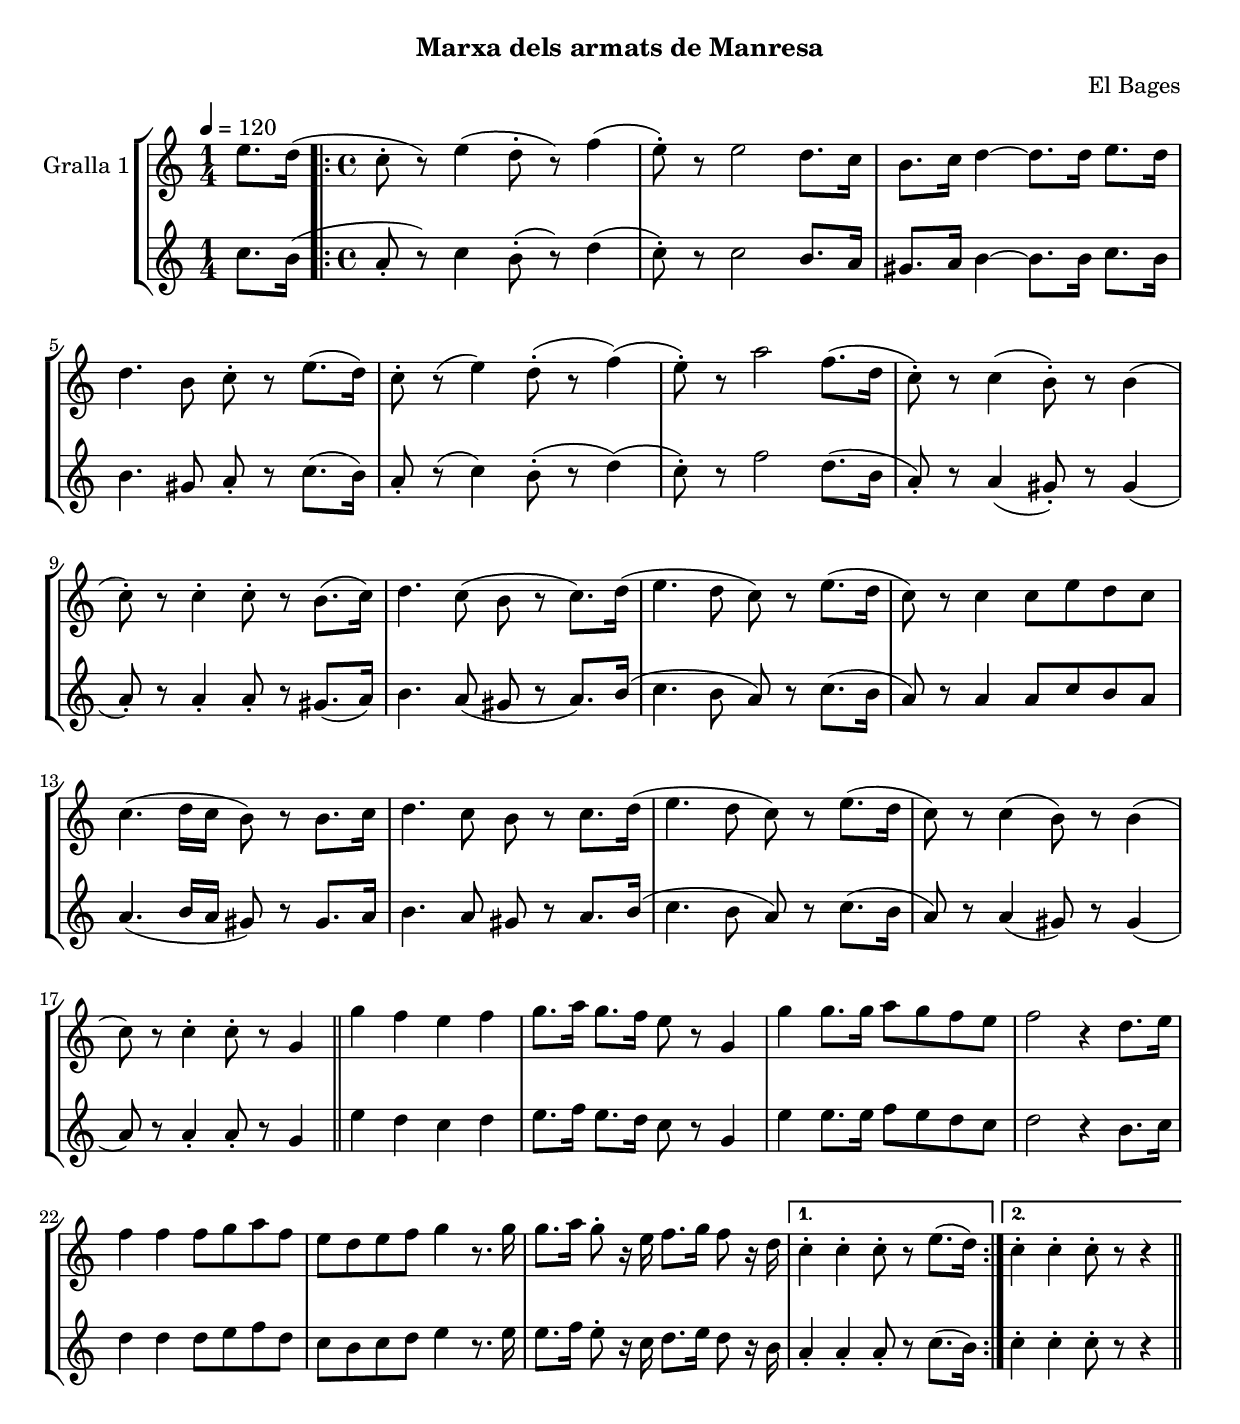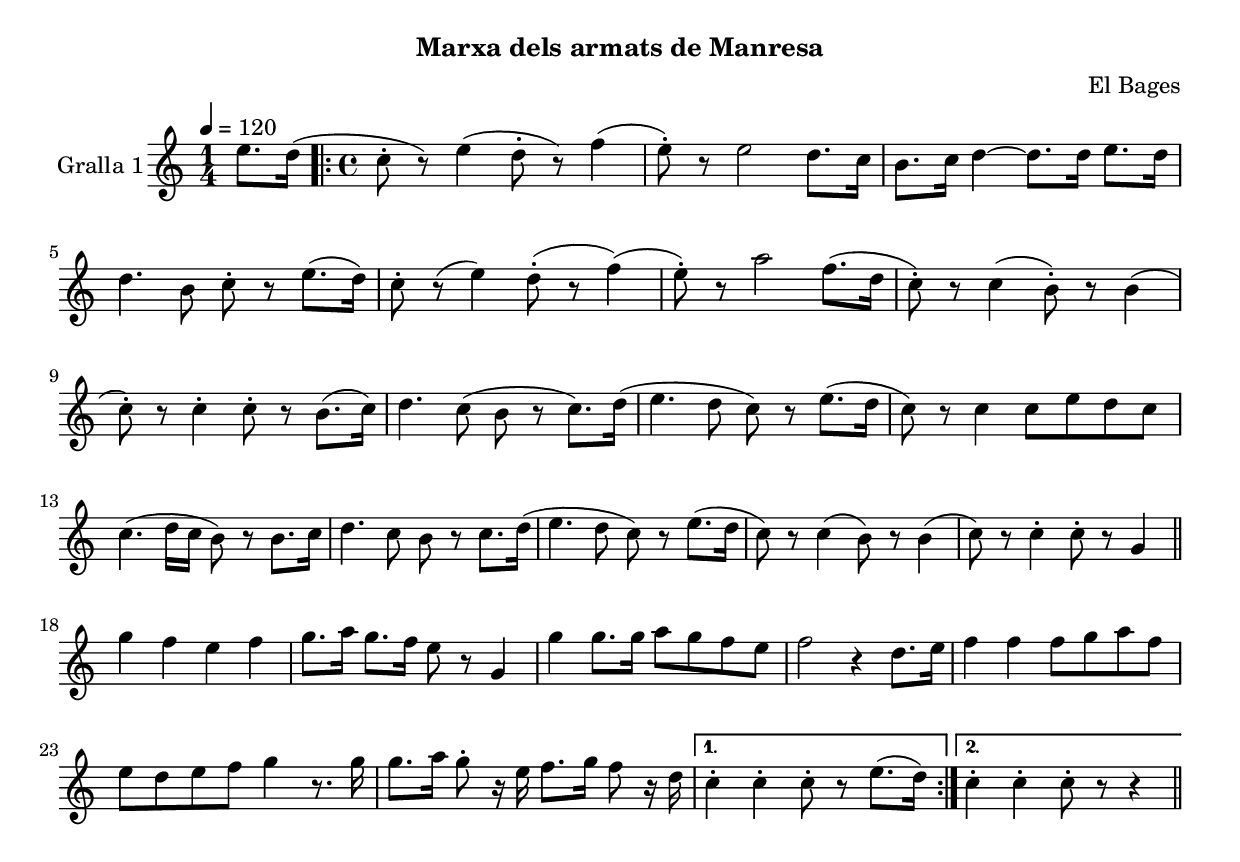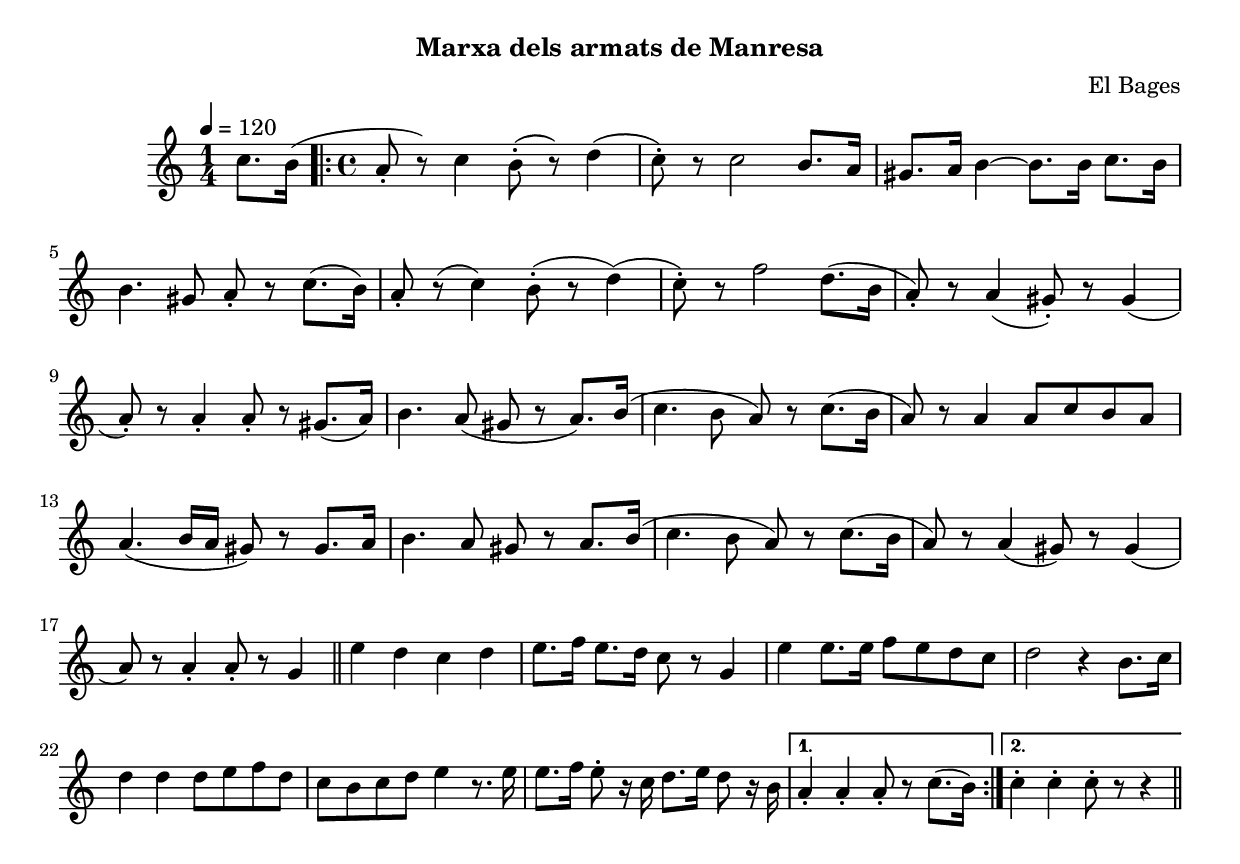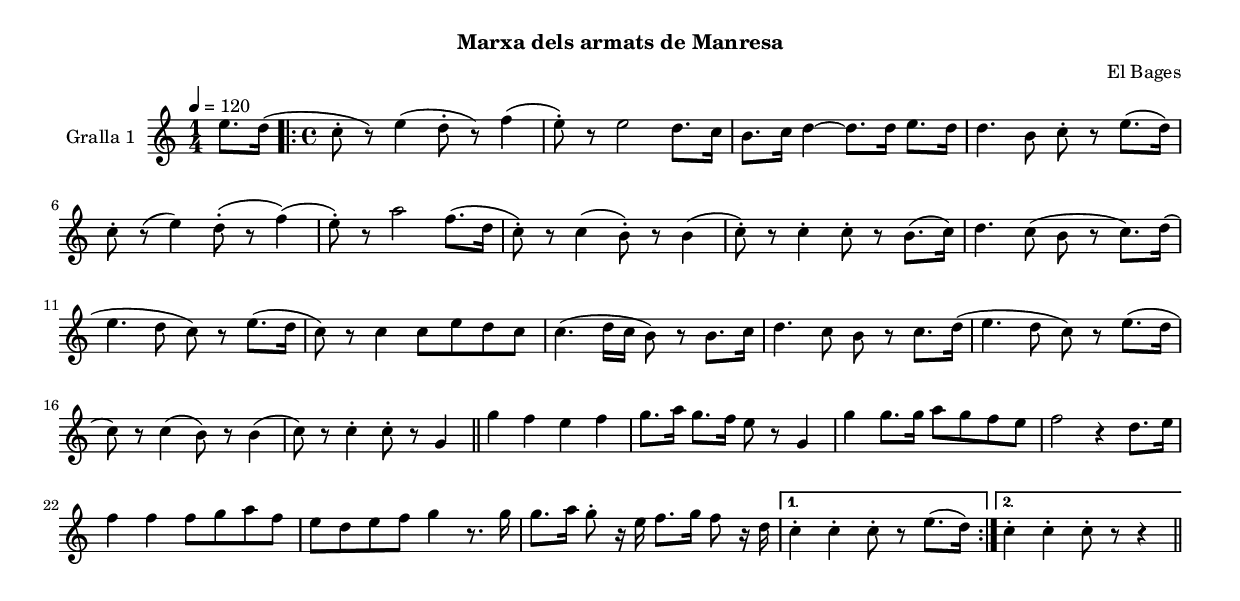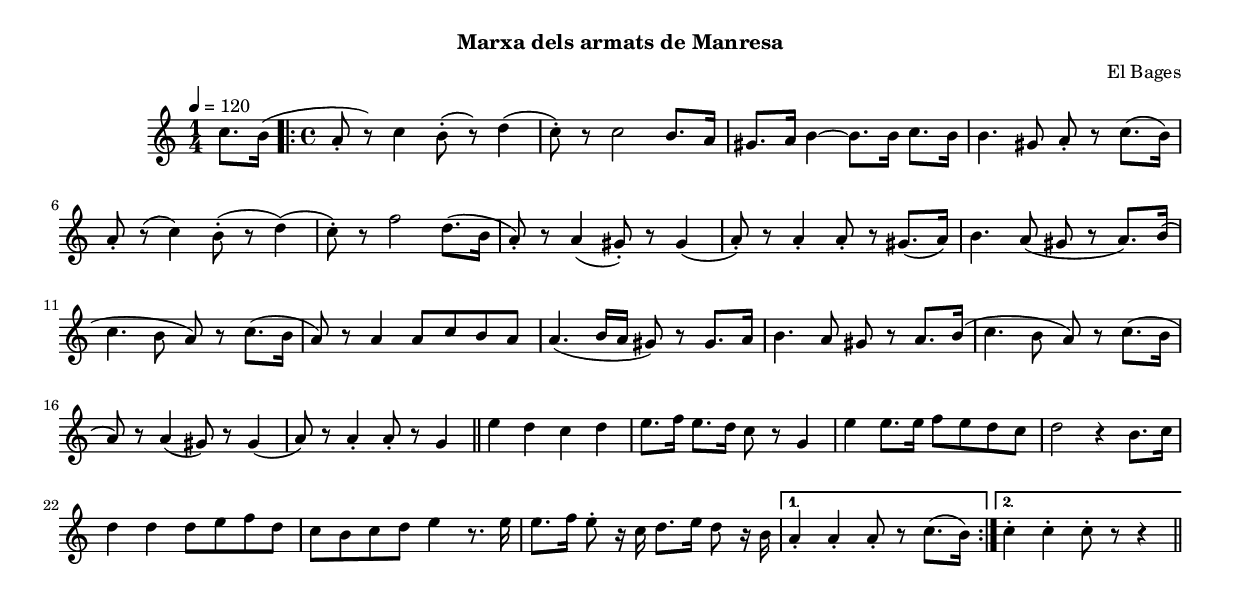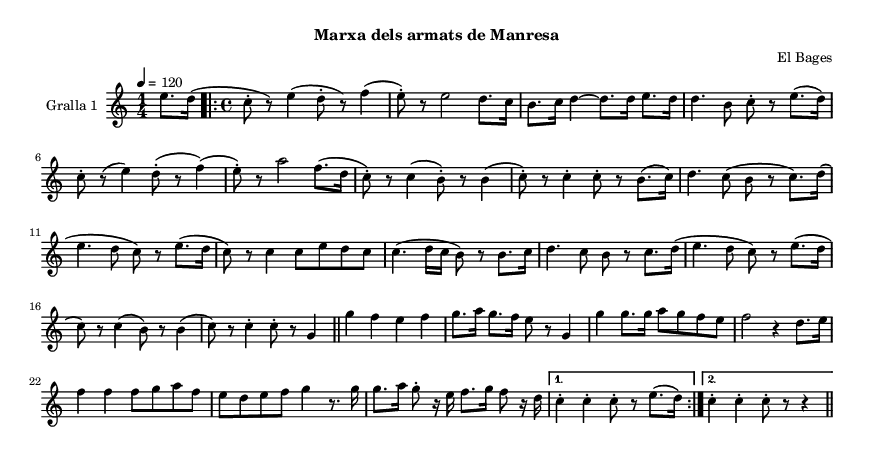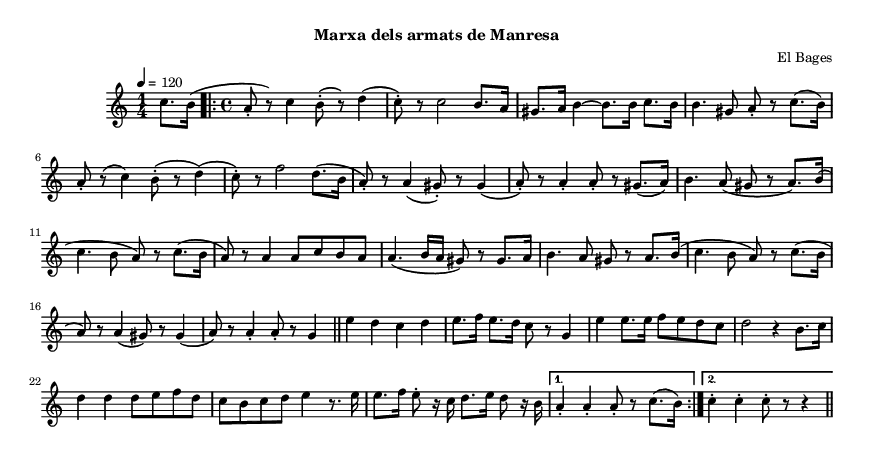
\version "2.16.0"

\header {
  dedication=""
  title="  "
  subtitle="Marxa dels armats de Manresa"
  subsubtitle=""
  poet=""
  meter=""
  piece=""
  composer="El Bages"
  arranger=""
  opus=""
  instrument=""
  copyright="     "
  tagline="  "
}

liniaroAa =
\relative e''
{
  \tempo 4=120
  \clef treble
  \key c \major
  \time 1/4
  e8. d16 (  |
  \time 4/4   \repeat volta 2 { c8-. r ) e4 ( d8-. r ) f4 (  |
  e8-. ) r e2 d8. c16  |
  b8. c16 d4 ~ d8. d16 e8. d16  |
  %05
  d4. b8 c-. r e8. ( d16 )  |
  c8-. r ( e4 ) d8-. ( r f4 ) (  |
  e8-. ) r a2 f8. ( d16  |
  c8-. ) r c4 ( b8-. ) r b4 (  |
  c8-. ) r c4-. c8-. r b8. ( c16 )  |
  %10
  d4. c8 ( b r c8. ) d16 (  |
  e4. d8 c ) r e8. ( d16  |
  c8 ) r c4 c8 e d c  |
  c4. ( d16 c b8 ) r b8. c16  |
  d4. c8 b r c8. d16 (  |
  %15
  e4. d8 c ) r e8. ( d16  |
  c8 ) r c4 ( b8 ) r b4 (  |
  c8 ) r c4-. c8-. r g4  \bar "||"
  g'4 f e f  |
  g8. a16 g8. f16 e8 r g,4  |
  %20
  g'4 g8. g16 a8 g f e  |
  f2 r4 d8. e16  |
  f4 f f8 g a f  |
  e8 d e f g4 r8. g16  |
  g8. a16 g8-. r16 e f8. g16 f8 r16 d }
  %25
  \alternative { { c4-. c-. c8-. r e8. ( d16 ) }
  { c4-. c-. c8-. r r4 } } \bar "||"
}

liniaroAb =
\relative c''
{
  \tempo 4=120
  \clef treble
  \key c \major
  \time 1/4
  c8. b16 (  |
  \time 4/4   \repeat volta 2 { a8-. r ) c4 b8-. ( r ) d4 (  |
  c8-. ) r c2 b8. a16  |
  gis8. a16 b4 ~ b8. b16 c8. b16  |
  %05
  b4. gis8 a-. r c8. ( b16 )  |
  a8-. r ( c4 ) b8-. ( r d4 ) (  |
  c8-. ) r f2 d8. ( b16  |
  a8-. ) r a4 ( gis8-. ) r gis4 (  |
  a8-. ) r a4-. a8-. r gis8. ( a16 )  |
  %10
  b4. a8 ( gis r a8. ) b16 (  |
  c4. b8 a ) r c8. ( b16  |
  a8 ) r a4 a8 c b a  |
  a4. ( b16 a gis8 ) r gis8. a16  |
  b4. a8 gis r a8. b16 (  |
  %15
  c4. b8 a ) r c8. ( b16  |
  a8 ) r a4 ( gis8 ) r gis4 (  |
  a8 ) r a4-. a8-. r g4  \bar "||"
  e'4 d c d  |
  e8. f16 e8. d16 c8 r g4  |
  %20
  e'4 e8. e16 f8 e d c  |
  d2 r4 b8. c16  |
  d4 d d8 e f d  |
  c8 b c d e4 r8. e16  |
  e8. f16 e8-. r16 c d8. e16 d8 r16 b }
  %25
  \alternative { { a4-. a-. a8-. r c8. ( b16 ) }
  { c4-. c-. c8-. r r4 } } \bar "||"
}

\book {

\paper {
  print-page-number = false
  #(set-paper-size "a4")
  #(layout-set-staff-size 20)
}

\bookpart {
  \score {
    \new StaffGroup {
      \override Score.RehearsalMark #'self-alignment-X = #LEFT
      <<
        \new Staff \with {instrumentName = #"Gralla 1" } \liniaroAa
        \new Staff \with {instrumentName = #"" } \liniaroAb
      >>
    }
    \layout {}
  }\score { \unfoldRepeats
    \new StaffGroup {
      \override Score.RehearsalMark #'self-alignment-X = #LEFT
      <<
        \new Staff \with {instrumentName = #"Gralla 1" } \liniaroAa
        \new Staff \with {instrumentName = #"" } \liniaroAb
      >>
    }
    \midi {}
  }
}

\bookpart {
  \header {}
  \score {
    \new StaffGroup {
      \override Score.RehearsalMark #'self-alignment-X = #LEFT
      <<
        \new Staff \with {instrumentName = #"Gralla 1" } \liniaroAa
      >>
    }
    \layout {}
  }\score { \unfoldRepeats
    \new StaffGroup {
      \override Score.RehearsalMark #'self-alignment-X = #LEFT
      <<
        \new Staff \with {instrumentName = #"Gralla 1" } \liniaroAa
      >>
    }
    \midi {}
  }
}

\bookpart {
  \header {}
  \score {
    \new StaffGroup {
      \override Score.RehearsalMark #'self-alignment-X = #LEFT
      <<
        \new Staff \with {instrumentName = #"" } \liniaroAb
      >>
    }
    \layout {}
  }\score { \unfoldRepeats
    \new StaffGroup {
      \override Score.RehearsalMark #'self-alignment-X = #LEFT
      <<
        \new Staff \with {instrumentName = #"" } \liniaroAb
      >>
    }
    \midi {}
  }
}

}

\book {

\paper {
  print-page-number = false
  #(set-paper-size "a5landscape")
  #(layout-set-staff-size 16)
  #(define output-suffix "a5")
}

\bookpart {
  \header {}
  \score {
    \new StaffGroup {
      \override Score.RehearsalMark #'self-alignment-X = #LEFT
      <<
        \new Staff \with {instrumentName = #"Gralla 1" } \liniaroAa
      >>
    }
    \layout {}
  }
}

\bookpart {
  \header {}
  \score {
    \new StaffGroup {
      \override Score.RehearsalMark #'self-alignment-X = #LEFT
      <<
        \new Staff \with {instrumentName = #"" } \liniaroAb
      >>
    }
    \layout {}
  }
}

}

\book {

\paper {
  print-page-number = false
  #(set-paper-size "a6landscape")
  #(layout-set-staff-size 12)
  #(define output-suffix "a6")
}

\bookpart {
  \header {}
  \score {
    \new StaffGroup {
      \override Score.RehearsalMark #'self-alignment-X = #LEFT
      <<
        \new Staff \with {instrumentName = #"Gralla 1" } \liniaroAa
      >>
    }
    \layout {}
  }
}

\bookpart {
  \header {}
  \score {
    \new StaffGroup {
      \override Score.RehearsalMark #'self-alignment-X = #LEFT
      <<
        \new Staff \with {instrumentName = #"" } \liniaroAb
      >>
    }
    \layout {}
  }
}

}

